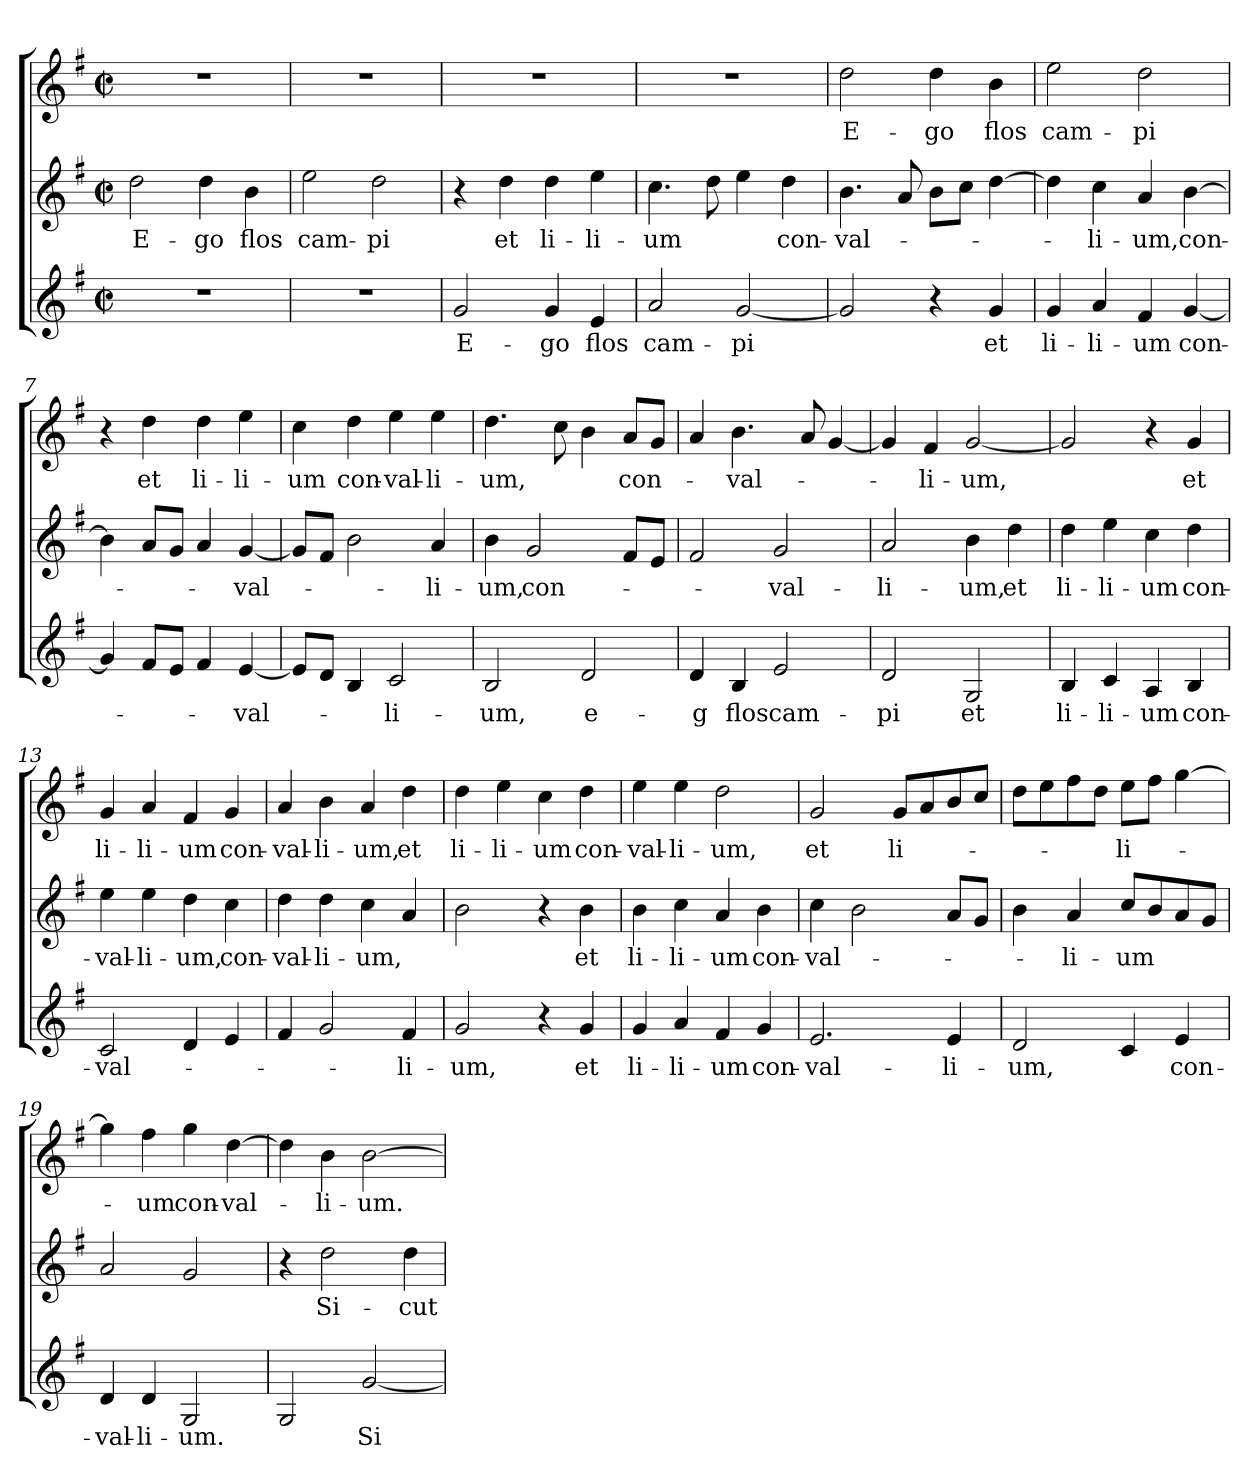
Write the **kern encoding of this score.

**kern	**text	**kern	**text	**kern	**text
*part3	*part3	*part2	*part2	*part1	*part1
*staff3	*staff3	*staff2	*staff2	*staff1	*staff1
*clefG2	*	*clefG2	*	*clefG2	*
*k[f#]	*	*k[f#]	*	*k[f#]	*
*G:	*	*G:	*	*G:	*
*M2/2	*	*M2/2	*	*M2/2	*
*met(c|)	*	*met(c|)	*	*met(c|)	*
=1	=1	=1	=1	=1	=1
1r	.	2dd\	E-	1r	.
.	.	4dd\	-go	.	.
.	.	4b\	flos	.	.
=2	=2	=2	=2	=2	=2
1r	.	2ee\	cam-	1r	.
.	.	2dd\	-pi	.	.
=3	=3	=3	=3	=3	=3
2g/	E-	4r	.	1r	.
.	.	4dd\	et	.	.
4g/	-go	4dd\	li-	.	.
4e/	flos	4ee\	-li-	.	.
=4	=4	=4	=4	=4	=4
2a/	cam-	4.cc\	-um	1r	.
.	.	8dd\	.	.	.
[2g/	-pi	4ee\	.	.	.
.	.	4dd\	con-	.	.
!!LO:LB:g=z
=5	=5	=5	=5	=5	=5
2g/]	.	4.b\	-val-	2dd\	E-
.	.	8a/	.	.	.
4r	.	8b\L	.	4dd\	-go
.	.	8cc\J	.	.	.
4g/	et	[4dd\	.	4b\	flos
=6	=6	=6	=6	=6	=6
4g/	li-	4dd\]	.	2ee\	cam-
4a/	-li-	4cc\	-li-	.	.
4f#/	-um	4a/	-um,	2dd\	-pi
[4g/	con-	[4b\	con-	.	.
=7	=7	=7	=7	=7	=7
4g/]	.	4b\]	.	4r	.
8f#/L	.	8a/L	.	4dd\	et
8e/J	.	8g/J	.	.	.
4f#/	.	4a/	.	4dd\	li-
[4e/	-val-	[4g/	-val-	4ee\	-li-
=8	=8	=8	=8	=8	=8
8e/L]	.	8g/L]	.	4cc\	-um
8d/J	.	8f#/J	.	.	.
4B/	.	2b\	.	4dd\	con-
2c/	-li-	.	.	4ee\	-val-
.	.	4a/	-li-	4ee\	-li-
!!LO:LB:g=z
=9	=9	=9	=9	=9	=9
2B/	-um,	4b\	-um,	4.dd\	-um,
.	.	2g/	con-	.	.
.	.	.	.	8cc\	.
2d/	e-	.	.	4b\	.
.	.	8f#/L	.	8a/L	con-
.	.	8e/J	.	8g/J	.
=10	=10	=10	=10	=10	=10
4d/	-g	2f#/	.	4a/	.
4B/	flos	.	.	4.b\	-val-
2e/	cam-	2g/	-val-	.	.
.	.	.	.	8a/	.
.	.	.	.	[4g/	.
=11	=11	=11	=11	=11	=11
2d/	-pi	2a/	-li-	4g/]	.
.	.	.	.	4f#/	-li-
2G/	et	4b\	-um,	[2g/	-um,
.	.	4dd\	et	.	.
=12	=12	=12	=12	=12	=12
4B/	li-	4dd\	li-	2g/]	.
4c/	-li-	4ee\	-li-	.	.
4A/	-um	4cc\	-um	4r	.
4B/	con-	4dd\	con-	4g/	et
!!LO:PB:g=z
=13	=13	=13	=13	=13	=13
2c/	-val-	4ee\	-val-	4g/	li-
.	.	4ee\	-li-	4a/	-li-
4d/	.	4dd\	-um,	4f#/	-um
4e/	.	4cc\	con-	4g/	con-
=14	=14	=14	=14	=14	=14
4f#/	.	4dd\	-val-	4a/	-val-
2g/	.	4dd\	-li-	4b\	-li-
.	.	4cc\	-um,	4a/	-um,
4f#/	-li-	4a/	.	4dd\	et
=15	=15	=15	=15	=15	=15
2g/	-um,	2b\	.	4dd\	li-
.	.	.	.	4ee\	-li-
4r	.	4r	.	4cc\	-um
4g/	et	4b\	et	4dd\	con-
=16	=16	=16	=16	=16	=16
4g/	li-	4b\	li-	4ee\	-val-
4a/	-li-	4cc\	-li-	4ee\	-li-
4f#/	-um	4a/	-um	2dd\	-um,
4g/	con-	4b\	con-	.	.
!!LO:LB:g=z
=17	=17	=17	=17	=17	=17
2.e/	-val-	4cc\	-val-	2g/	et
.	.	2b\	.	.	.
.	.	.	.	8g/L	li-
.	.	.	.	8a/	.
4e/	-li-	8a/L	.	8b/	.
.	.	8g/J	.	8cc/J	.
=18	=18	=18	=18	=18	=18
2d/	-um,	4b\	.	8dd\L	.
.	.	.	.	8ee\	.
.	.	4a/	-li-	8ff#\	.
.	.	.	.	8dd\J	.
4c/	.	8cc/L	-um	8ee\L	-li-
.	.	8b/	.	8ff#\J	.
4e/	con-	8a/	.	[4gg\	.
.	.	8g/J	.	.	.
=19	=19	=19	=19	=19	=19
4d/	-val-	2a/	.	4gg\]	.
4d/	-li-	.	.	4ff#\	-um
2G/	-um.	2g/	.	4gg\	con-
.	.	.	.	[4dd\	-val-
=20	=20	=20	=20	=20	=20
2G/	.	4r	.	4dd\]	.
.	.	2dd\	Si-	4b\	-li-
[2g/	Si-	.	.	[2b\	-um.
.	.	4dd\	-cut	.	.
=	=	=	=	=	=
*-	*-	*-	*-	*-	*-
